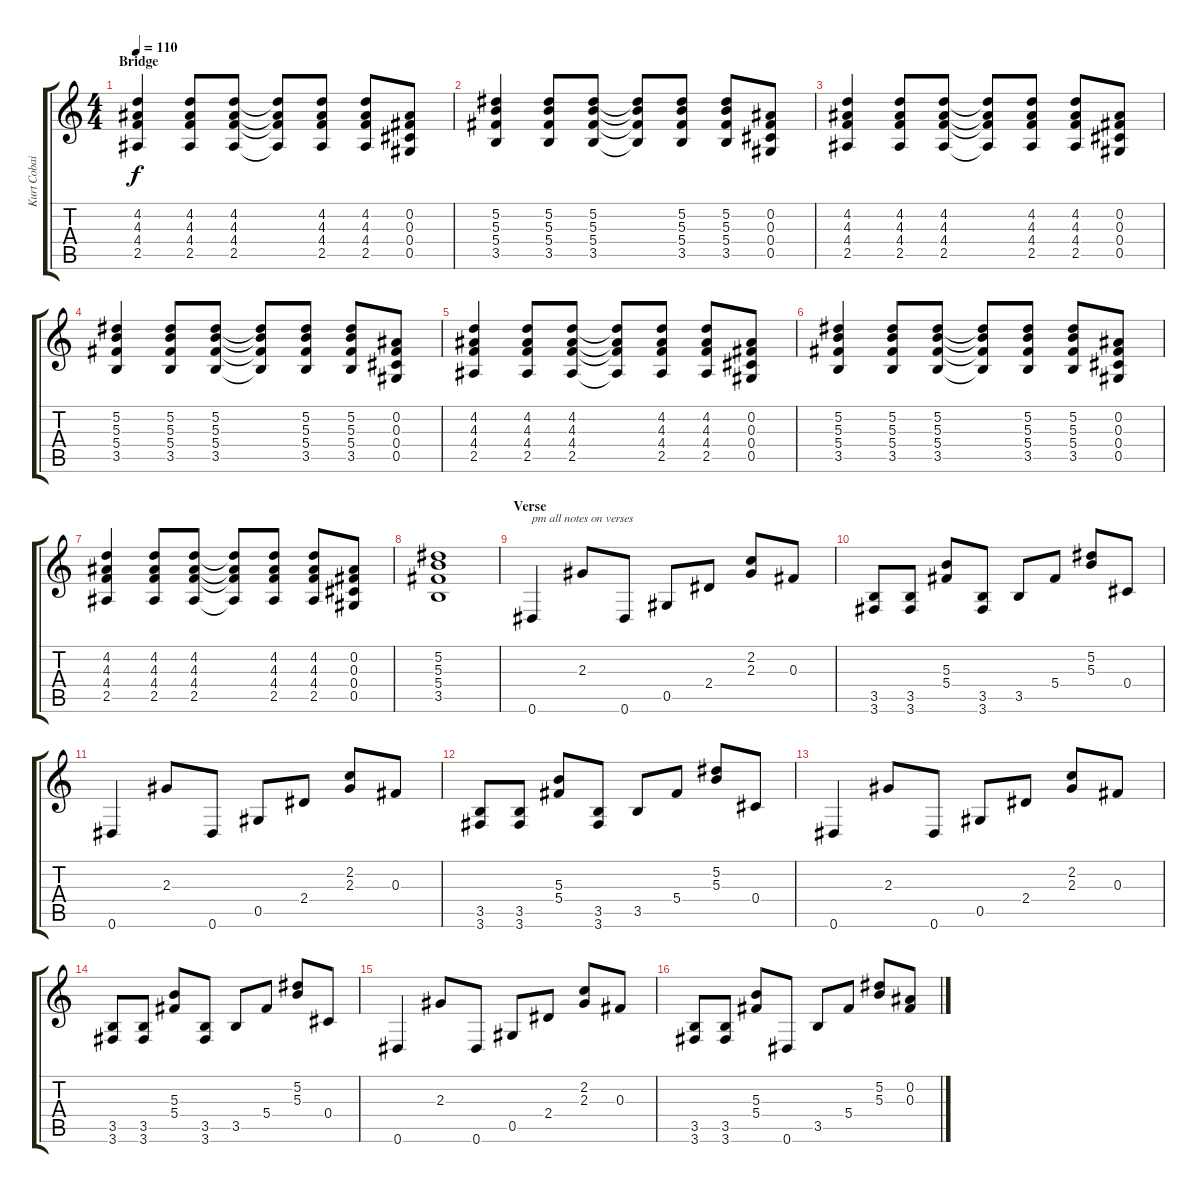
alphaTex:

\track ("Kurt Cobain" "Kurt Cobai") {instrument acousticguitarsteel}
\staff {score tabs}
\tuning (Eb4 Bb3 Gb3 Db3 Ab2 Eb2) {hide}
\ts (4 4)
\section ("" "Bridge")
\tempo 110
\clef g2
\ks c
(4.2 4.3 4.4 2.5).4{dy f} (4.2 4.3 4.4 2.5).8 (4.2 4.3 4.4 2.5).8 (4.2{t} 4.3{t} 4.4{t} 2.5{t}).8 (4.2 4.3 4.4 2.5).8 (4.2 4.3 4.4 2.5).8 (0.2 0.3 0.4 0.5).8 |
(5.2 5.3 5.4 3.5).4 (5.2 5.3 5.4 3.5).8 (5.2 5.3 5.4 3.5).8 (5.2{t} 5.3{t} 5.4{t} 3.5{t}).8 (5.2 5.3 5.4 3.5).8 (5.2 5.3 5.4 3.5).8 (0.2 0.3 0.4 0.5).8 |
(4.2 4.3 4.4 2.5).4 (4.2 4.3 4.4 2.5).8 (4.2 4.3 4.4 2.5).8 (4.2{t} 4.3{t} 4.4{t} 2.5{t}).8 (4.2 4.3 4.4 2.5).8 (4.2 4.3 4.4 2.5).8 (0.2 0.3 0.4 0.5).8 |
(5.2 5.3 5.4 3.5).4 (5.2 5.3 5.4 3.5).8 (5.2 5.3 5.4 3.5).8 (5.2{t} 5.3{t} 5.4{t} 3.5{t}).8 (5.2 5.3 5.4 3.5).8 (5.2 5.3 5.4 3.5).8 (0.2 0.3 0.4 0.5).8 |
(4.2 4.3 4.4 2.5).4 (4.2 4.3 4.4 2.5).8 (4.2 4.3 4.4 2.5).8 (4.2{t} 4.3{t} 4.4{t} 2.5{t}).8 (4.2 4.3 4.4 2.5).8 (4.2 4.3 4.4 2.5).8 (0.2 0.3 0.4 0.5).8 |
(5.2 5.3 5.4 3.5).4 (5.2 5.3 5.4 3.5).8 (5.2 5.3 5.4 3.5).8 (5.2{t} 5.3{t} 5.4{t} 3.5{t}).8 (5.2 5.3 5.4 3.5).8 (5.2 5.3 5.4 3.5).8 (0.2 0.3 0.4 0.5).8 |
(4.2 4.3 4.4 2.5).4 (4.2 4.3 4.4 2.5).8 (4.2 4.3 4.4 2.5).8 (4.2{t} 4.3{t} 4.4{t} 2.5{t}).8 (4.2 4.3 4.4 2.5).8 (4.2 4.3 4.4 2.5).8 (0.2 0.3 0.4 0.5).8 |
(5.2 5.3 5.4 3.5).1 |
\section ("" "Verse")
0.6.4{txt "pm all notes on verses"} 2.3.8 0.6.8 0.5.8 2.4.8 (2.2 2.3).8 0.3.8 |
(3.5 3.6).8 (3.5 3.6).8 (5.3 5.4).8 (3.5 3.6).8 3.5.8 5.4.8 (5.2 5.3).8 0.4.8 |
0.6.4 2.3.8 0.6.8 0.5.8 2.4.8 (2.2 2.3).8 0.3.8 |
(3.5 3.6).8 (3.5 3.6).8 (5.3 5.4).8 (3.5 3.6).8 3.5.8 5.4.8 (5.2 5.3).8 0.4.8 |
0.6.4 2.3.8 0.6.8 0.5.8 2.4.8 (2.2 2.3).8 0.3.8 |
(3.5 3.6).8 (3.5 3.6).8 (5.3 5.4).8 (3.5 3.6).8 3.5.8 5.4.8 (5.2 5.3).8 0.4.8 |
0.6.4 2.3.8 0.6.8 0.5.8 2.4.8 (2.2 2.3).8 0.3.8 |
(3.5 3.6).8 (3.5 3.6).8 (5.3 5.4).8 0.6.8 3.5.8 5.4.8 (5.2 5.3).8 (0.2 0.3).8
